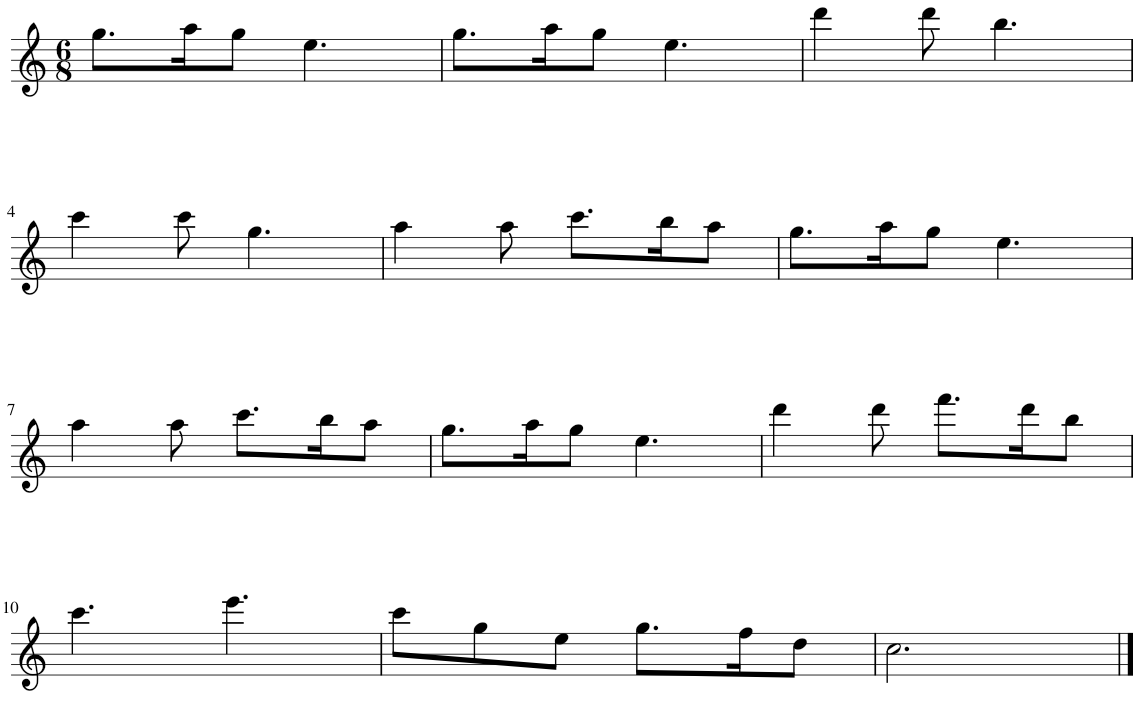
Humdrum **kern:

**kern
*part1
*staff1
*I"Harmonica
*I'Hmca
*clefG2
*k[]
*M6/8
=1
8.gg\L
16aa\K
8gg\J
4.ee\
=2
8.gg\L
16aa\K
8gg\J
4.ee\
=3
4ddd\
8ddd\
4.bb\
!!LO:LB:g=z
=4
4ccc\
8ccc\
4.gg\
=5
4aa\
8aa\
8.ccc\L
16bb\K
8aa\J
=6
8.gg\L
16aa\K
8gg\J
4.ee\
!!LO:LB:g=z
=7
4aa\
8aa\
8.ccc\L
16bb\K
8aa\J
=8
8.gg\L
16aa\K
8gg\J
4.ee\
=9
4ddd\
8ddd\
8.fff\L
16ddd\K
8bb\J
!!LO:LB:g=z
=10
4.ccc\
4.eee\
=11
8ccc\L
8gg\
8ee\J
8.gg\L
16ff\K
8dd\J
=12
2.cc\
==
*-
